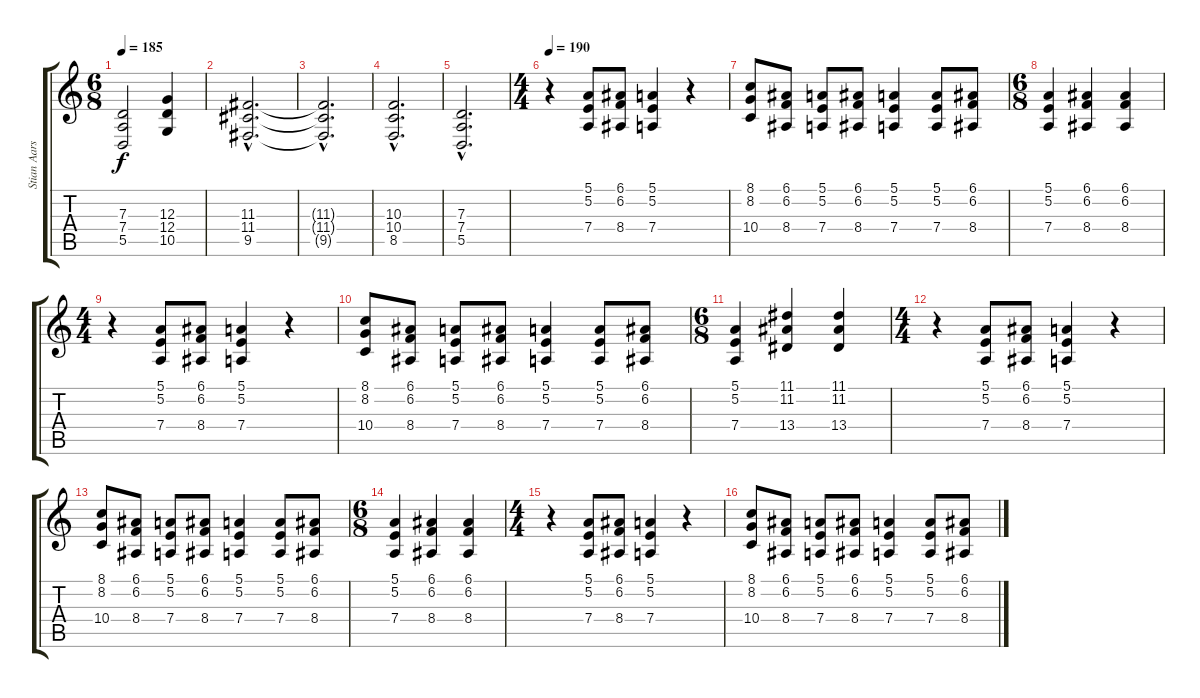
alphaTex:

\track ("Stian Aarstad" "Stian Aars") {instrument pad4choir}
\staff {score tabs}
\tuning (E4 B3 G3 D3 A2 E2) {hide}
\ts (6 8)
\tempo 185
\clef g2
\ks c
(7.3 7.4 5.5).2{dy f} (12.3 12.4 10.5).4 |
(11.3{hac} 11.4{hac} 9.5{hac}).2{d} |
(11.3{hac t} 11.4{hac t} 9.5{hac t}).2{d} |
(10.3{hac} 10.4{hac} 8.5{hac}).2{d} |
(7.3{hac} 7.4{hac} 5.5{hac}).2{d} |
\ts (4 4)
\tempo 190
r.4 (5.1 5.2 7.4).8 (6.1 6.2 8.4).8 (5.1 5.2 7.4).4 r.4 |
(8.1 8.2 10.4).8 (6.1 6.2 8.4).8 (5.1 5.2 7.4).8 (6.1 6.2 8.4).8 (5.1 5.2 7.4).4 (5.1 5.2 7.4).8 (6.1 6.2 8.4).8 |
\ts (6 8)
(5.1 5.2 7.4).4 (6.1 6.2 8.4).4 (6.1 6.2 8.4).4 |
\ts (4 4)
r.4 (5.1 5.2 7.4).8 (6.1 6.2 8.4).8 (5.1 5.2 7.4).4 r.4 |
(8.1 8.2 10.4).8 (6.1 6.2 8.4).8 (5.1 5.2 7.4).8 (6.1 6.2 8.4).8 (5.1 5.2 7.4).4 (5.1 5.2 7.4).8 (6.1 6.2 8.4).8 |
\ts (6 8)
(5.1 5.2 7.4).4 (11.1 11.2 13.4).4 (11.1 11.2 13.4).4 |
\ts (4 4)
r.4 (5.1 5.2 7.4).8 (6.1 6.2 8.4).8 (5.1 5.2 7.4).4 r.4 |
(8.1 8.2 10.4).8 (6.1 6.2 8.4).8 (5.1 5.2 7.4).8 (6.1 6.2 8.4).8 (5.1 5.2 7.4).4 (5.1 5.2 7.4).8 (6.1 6.2 8.4).8 |
\ts (6 8)
(5.1 5.2 7.4).4 (6.1 6.2 8.4).4 (6.1 6.2 8.4).4 |
\ts (4 4)
r.4 (5.1 5.2 7.4).8 (6.1 6.2 8.4).8 (5.1 5.2 7.4).4 r.4 |
(8.1 8.2 10.4).8 (6.1 6.2 8.4).8 (5.1 5.2 7.4).8 (6.1 6.2 8.4).8 (5.1 5.2 7.4).4 (5.1 5.2 7.4).8 (6.1 6.2 8.4).8
